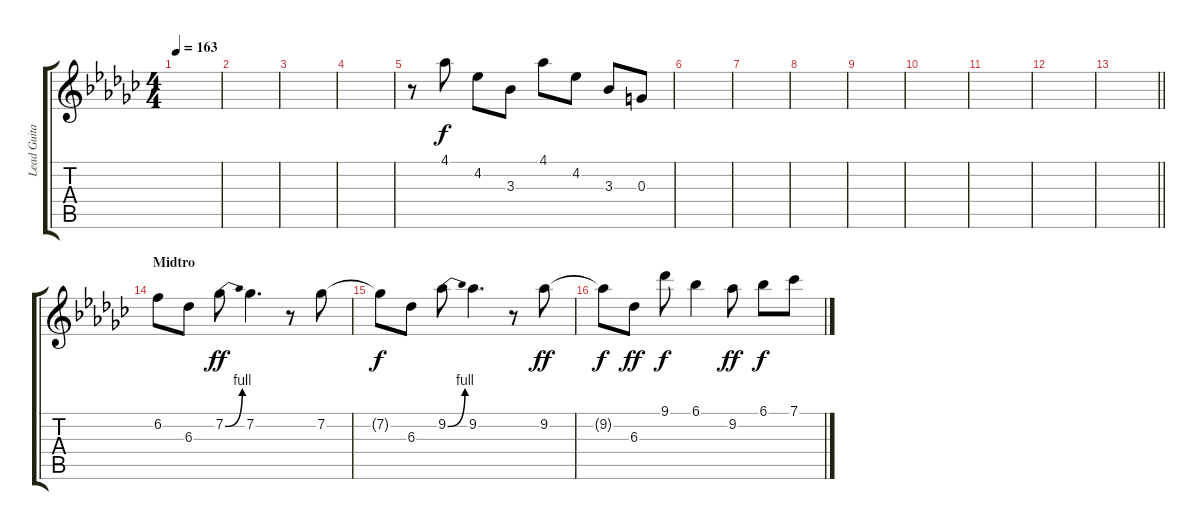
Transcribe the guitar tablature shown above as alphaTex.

\track ("Lead Guitar" "Lead Guita") {instrument distortionguitar}
\staff {score tabs}
\tuning (E4 B3 G3 D3 A2 E2) {hide}
\ts (4 4)
\tempo 163
\clef g2
\ks gb
|
|
|
|
r.8 4.1.8 4.2.8 3.3.8 4.1.8 4.2.8 3.3.8 0.3.8 |
|
|
|
|
|
|
|
\barLineRight lightlight
|
\section ("" "Midtro")
6.2.8{dy f} 6.3.8 7.2{be (bend 0 0 60 4)}.8{dy ff} 7.2.4{d} r.8 7.2.8 |
7.2{t}.8{dy f} 6.3.8 9.2{be (bend 0 0 60 4)}.8 9.2.4{d} r.8 9.2.8{dy ff} |
9.2{t}.8{dy f} 6.3.8{dy ff} 9.1.8{dy f} 6.1.4 9.2.8{dy ff} 6.1.8{dy f} 7.1.8
